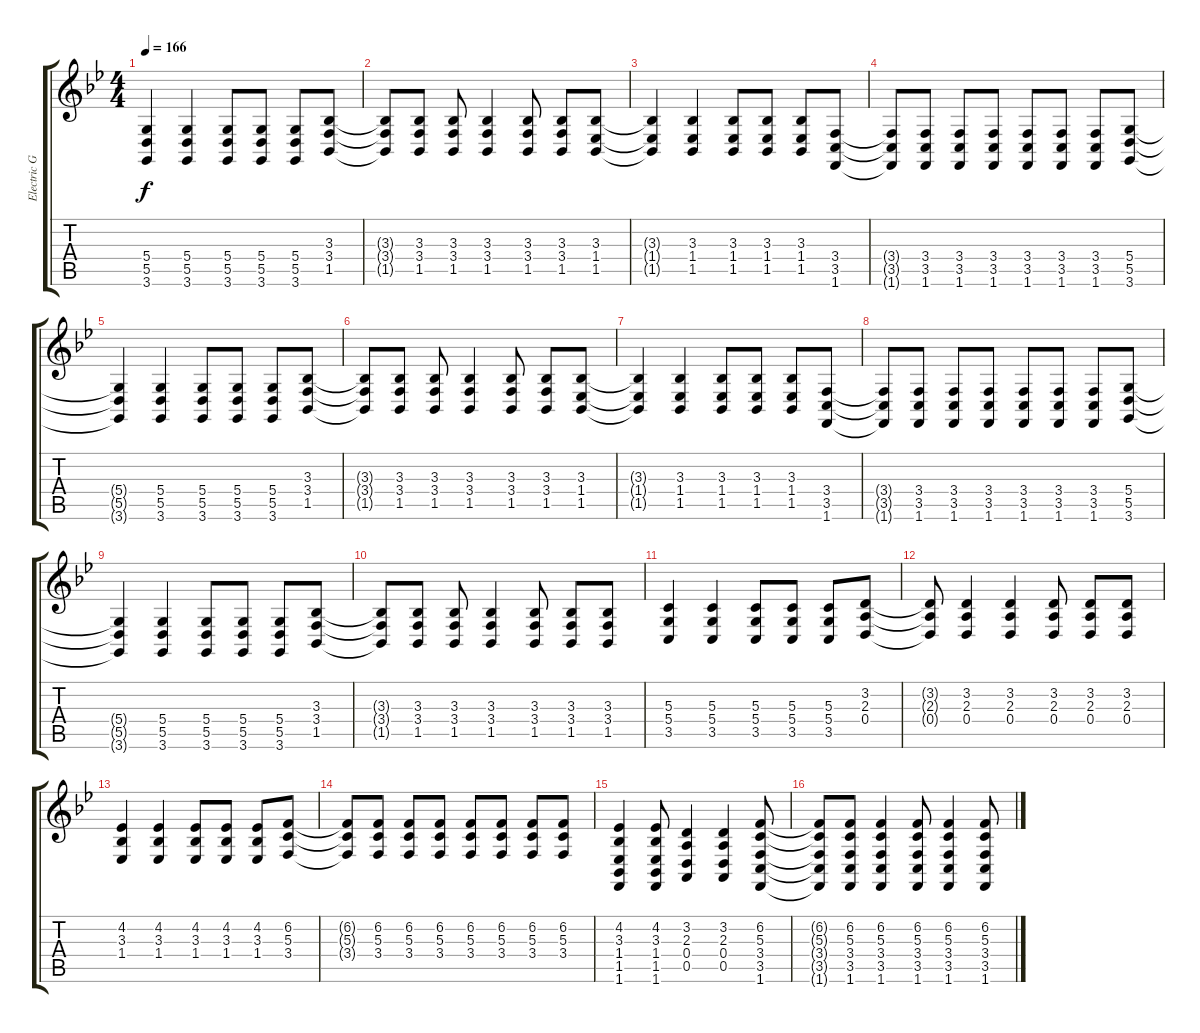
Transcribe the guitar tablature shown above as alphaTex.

\track ("Electric Guitar" "Electric G") {instrument lead7fifths}
\staff {score tabs}
\tuning (E4 B3 G3 D3 A2 E2) {hide}
\ts (4 4)
\tempo 166
\clef g2
\ks gminor
(5.4{t} 5.5{t} 3.6{t}).4{dy f} (5.4 5.5 3.6).4 (5.4 5.5 3.6).8 (5.4 5.5 3.6).8 (5.4 5.5 3.6).8 (3.3 3.4 1.5).8 |
(3.3{t} 3.4{t} 1.5{t}).8 (3.3 3.4 1.5).8 (3.3 3.4 1.5).8 (3.3 3.4 1.5).4 (3.3 3.4 1.5).8 (3.3 3.4 1.5).8 (3.3 1.4 1.5).8 |
(3.3{t} 1.4{t} 1.5{t}).4 (3.3 1.4 1.5).4 (3.3 1.4 1.5).8 (3.3 1.4 1.5).8 (3.3 1.4 1.5).8 (3.4 3.5 1.6).8 |
(3.4{t} 3.5{t} 1.6{t}).8 (3.4 3.5 1.6).8 (3.4 3.5 1.6).8 (3.4 3.5 1.6).8 (3.4 3.5 1.6).8 (3.4 3.5 1.6).8 (3.4 3.5 1.6).8 (5.4 5.5 3.6).8 |
(5.4{t} 5.5{t} 3.6{t}).4 (5.4 5.5 3.6).4 (5.4 5.5 3.6).8 (5.4 5.5 3.6).8 (5.4 5.5 3.6).8 (3.3 3.4 1.5).8 |
(3.3{t} 3.4{t} 1.5{t}).8 (3.3 3.4 1.5).8 (3.3 3.4 1.5).8 (3.3 3.4 1.5).4 (3.3 3.4 1.5).8 (3.3 3.4 1.5).8 (3.3 1.4 1.5).8 |
(3.3{t} 1.4{t} 1.5{t}).4 (3.3 1.4 1.5).4 (3.3 1.4 1.5).8 (3.3 1.4 1.5).8 (3.3 1.4 1.5).8 (3.4 3.5 1.6).8 |
(3.4{t} 3.5{t} 1.6{t}).8 (3.4 3.5 1.6).8 (3.4 3.5 1.6).8 (3.4 3.5 1.6).8 (3.4 3.5 1.6).8 (3.4 3.5 1.6).8 (3.4 3.5 1.6).8 (5.4 5.5 3.6).8 |
(5.4{t} 5.5{t} 3.6{t}).4 (5.4 5.5 3.6).4 (5.4 5.5 3.6).8 (5.4 5.5 3.6).8 (5.4 5.5 3.6).8 (3.3 3.4 1.5).8 |
(3.3{t} 3.4{t} 1.5{t}).8 (3.3 3.4 1.5).8 (3.3 3.4 1.5).8 (3.3 3.4 1.5).4 (3.3 3.4 1.5).8 (3.3 3.4 1.5).8 (3.3 3.4 1.5).8 |
(5.3 5.4 3.5).4 (5.3 5.4 3.5).4 (5.3 5.4 3.5).8 (5.3 5.4 3.5).8 (5.3 5.4 3.5).8 (3.2 2.3 0.4).8 |
(3.2{t} 2.3{t} 0.4{t}).8 (3.2 2.3 0.4).4 (3.2 2.3 0.4).4 (3.2 2.3 0.4).8 (3.2 2.3 0.4).8 (3.2 2.3 0.4).8 |
(4.2 3.3 1.4).4 (4.2 3.3 1.4).4 (4.2 3.3 1.4).8 (4.2 3.3 1.4).8 (4.2 3.3 1.4).8 (6.2 5.3 3.4).8 |
(6.2{t} 5.3{t} 3.4{t}).8 (6.2 5.3 3.4).8 (6.2 5.3 3.4).8 (6.2 5.3 3.4).8 (6.2 5.3 3.4).8 (6.2 5.3 3.4).8 (6.2 5.3 3.4).8 (6.2 5.3 3.4).8 |
(4.2 3.3 1.4 1.5 1.6).4 (4.2 3.3 1.4 1.5 1.6).8 (3.2 2.3 0.4 0.5).4 (3.2 2.3 0.4 0.5).4 (6.2 5.3 3.4 3.5 1.6).8 |
(6.2{t} 5.3{t} 3.4{t} 3.5{t} 1.6{t}).8 (6.2 5.3 3.4 3.5 1.6).8 (6.2 5.3 3.4 3.5 1.6).4 (6.2 5.3 3.4 3.5 1.6).8 (6.2 5.3 3.4 3.5 1.6).4 (6.2 5.3 3.4 3.5 1.6).8
